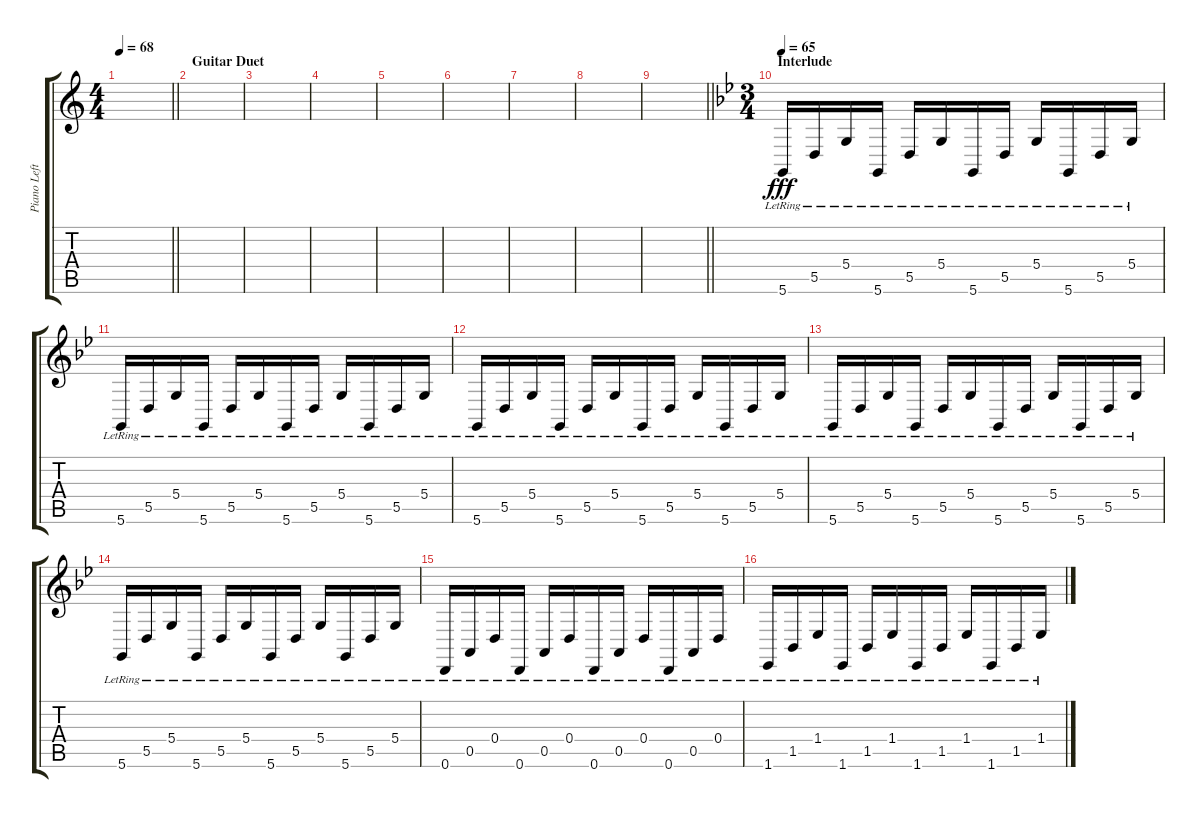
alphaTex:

\track ("Piano Left" "Piano Left") {instrument acousticgrandpiano}
\staff {score tabs}
\tuning (E4 B3 G3 D3 A2 D2) {hide}
\ts (4 4)
\tempo 68
\clef g2
\barLineRight lightlight
\ks c
|
\section ("" "Guitar Duet")
|
|
|
|
|
|
|
\barLineRight lightlight
|
\ts (3 4)
\section ("" "Interlude")
\tempo 65
\ks bb
5.6{lr}.16{dy fff} 5.5{lr}.16 5.4{lr}.16 5.6{lr}.16 5.5{lr}.16 5.4{lr}.16 5.6{lr}.16 5.5{lr}.16 5.4{lr}.16 5.6{lr}.16 5.5{lr}.16 5.4{lr}.16 |
5.6{lr}.16 5.5{lr}.16 5.4{lr}.16 5.6{lr}.16 5.5{lr}.16 5.4{lr}.16 5.6{lr}.16 5.5{lr}.16 5.4{lr}.16 5.6{lr}.16 5.5{lr}.16 5.4{lr}.16 |
5.6{lr}.16 5.5{lr}.16 5.4{lr}.16 5.6{lr}.16 5.5{lr}.16 5.4{lr}.16 5.6{lr}.16 5.5{lr}.16 5.4{lr}.16 5.6{lr}.16 5.5{lr}.16 5.4{lr}.16 |
5.6{lr}.16 5.5{lr}.16 5.4{lr}.16 5.6{lr}.16 5.5{lr}.16 5.4{lr}.16 5.6{lr}.16 5.5{lr}.16 5.4{lr}.16 5.6{lr}.16 5.5{lr}.16 5.4{lr}.16 |
5.6{lr}.16 5.5{lr}.16 5.4{lr}.16 5.6{lr}.16 5.5{lr}.16 5.4{lr}.16 5.6{lr}.16 5.5{lr}.16 5.4{lr}.16 5.6{lr}.16 5.5{lr}.16 5.4{lr}.16 |
0.6{lr}.16 0.5{lr}.16 0.4{lr}.16 0.6{lr}.16 0.5{lr}.16 0.4{lr}.16 0.6{lr}.16 0.5{lr}.16 0.4{lr}.16 0.6{lr}.16 0.5{lr}.16 0.4{lr}.16 |
1.6{lr}.16 1.5{lr}.16 1.4{lr}.16 1.6{lr}.16 1.5{lr}.16 1.4{lr}.16 1.6{lr}.16 1.5{lr}.16 1.4{lr}.16 1.6{lr}.16 1.5{lr}.16 1.4{lr}.16
